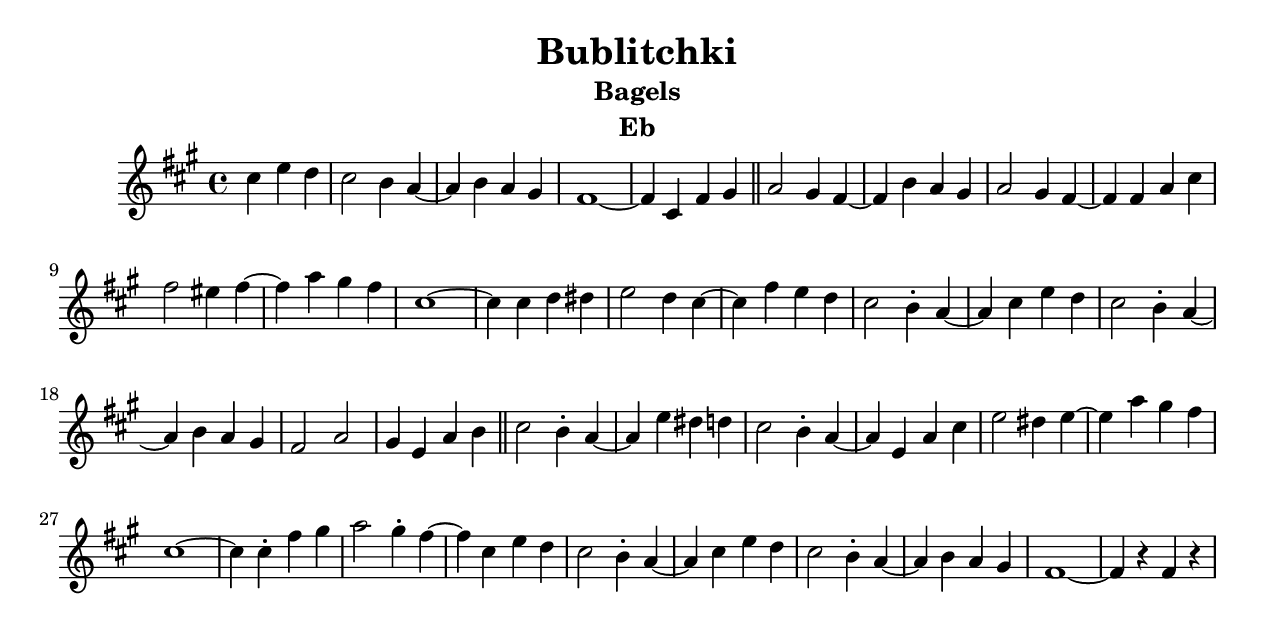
%http://zemerl.com/cgi-bin//print.pl?title=Beygelach
\version "2.18.0"
\include "english.ly"
\pointAndClickOff
\paper{
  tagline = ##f
  print-all-headers = ##t
  #(set-paper-size "letter")
}
date = #(strftime "%d-%m-%Y" (localtime (current-time)))

%\markup{ \italic{ " Updated " \date  }  }

%\markup{ Got something to say? }

global = {
  \clef treble
  \key c \major
  \time 4/4
  \set Score.markFormatter = #format-mark-box-alphabet
}

%#################################### Melody ########################
melody = \relative c' {
  \global
  \partial 4*3 e4 g f   %lead in notes
  e2 d4 c~
  c4 d c b
  a1~
  a4 e a b \bar"||"

  c2 b4 a~
  a4 d c b
  c2 b4 a~
  a4 a c e

  a2 gs4 a~
  a4 c b a
  e1~
  e4 e f fs

  g2 f4 e~
  e4 a g f
  e2 d4-.c~
  c4 e g f|

  e2 d4-. c~
  c4 d c b
  a2 c
  b4 g c d \bar"||"

  e2 d4-. c~
  c4 g' fs f
  e2 d4-. c~
  c4 g c e

  g2 fs4 g~
  g4 c b a
  e1~
  e4 e-. a b

  c2 b4-. a~
  a4 e g f

  e2 d4-. c~
  c4 e g f
  e2 d4-. c~
  c4 d c b
  a1~
  a4 r a r

  % \alternative { { }{ } }

}
%################################# Lyrics #####################
%\addlyrics{  }
%################################# Chords #######################
harmonies = \chordmode {
  s4*3

}

\score {\transpose c a
  <<
    \new ChordNames {
      \set chordChanges = ##f
      \harmonies
    }
    \new Staff
    \melody
  >>
  \header{
    title= "Bublitchki"
    subtitle="Bagels"
    composer= ""
    instrument = "Eb"
    arranger= ""
  }
  \layout{indent = 1.0\cm}
  \midi {
    \tempo 4 = 120

    % \midi { }
  }
}
%{
 Es rikt zich on di nacht
Ich gey arum farshmacht
Aroysgetribn micht fun umetum
Kleyder tserissene, nit keyn gevashene
An oysgematerte gey ich arum.
Koyft mayne beygelach
Frishinke beygelach
Nu, koyftshe gicher, koyft
Ich darf dos geld.
Ich bin an oreme
Un a farloyrene
A na-venadnitse
Do oyf der velt.

Mayn tate shikert nor
On dem koym lebt er gor,
Di shvester handelt itst
Mit zich aleyn.
In shtub iz groys di noyt
Nito keyn shtikl broyt
Fun tsores mid zing ich
Mayn troyer lid:

Oy koyftshe beygelach
Aaaheysinke beygelach
Zet, mayne eygelach
Zenen farbrent.
Oy, oy, oy, laytelach
Git oyf popaytelach
Un dos iz ales vos
Ich hob gemeynt.
Nu, koyftshe beygelach
Vayl mer keyn koyches iz
Shoyn bald nito.
S'vert shvach di lingelach
Kumt gicher yingelach
Koyft a por beygelach
Bay mir ot do.

% more verses:
\markup{}
\markup {
  \fill-line {
    \hspace #0.1 % distance from left margin
    \column {
      \line { "1."
	\column {
	  ""
	}
      }
      \hspace #0.2 % vertical distance between verses
      \line { "2."
	\column {
	 ""
	}
      }
    }
    \hspace #0.1  % horiz. distance between columns
    \column {
      \line { "3."
	\column {
	  ""
	}
      }
      \hspace #0.2 % distance between verses
      \line { "4."
	\column {
	 ""
	}
      }
    }
    \hspace #0.1 % distance to right margin
  }
}

%}
